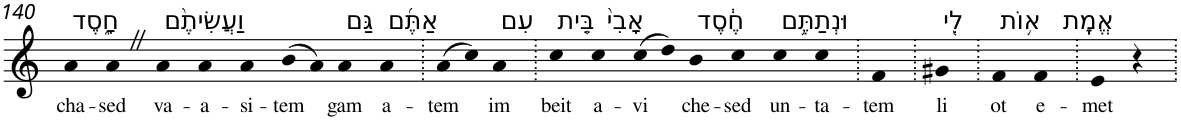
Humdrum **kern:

**kern	**text
*part1	*part1
*staff1	*staff1
*I"Piano	*
*I'Pno	*
!!LO:PB:g=z
*clefG2	*
*k[]	*
=140	=140
!LO:TX:a:t=חָ֑סֶד	!
!	!LO:LY:b
4a	cha-
!	!LO:LY:b
4aZ	-sed
!LO:TX:a:t=וַעֲשִׂיתֶ֨ם	!
!	!LO:LY:b
4a	va-
!	!LO:LY:b
4a	-a-
!	!LO:LY:b
4a	-si-
!	!LO:LY:b
(>8b	-tem
8a)	.
!LO:TX:a:t=גַּם	!
!	!LO:LY:b
4a	gam
!LO:TX:a:t=אַתֶּ֜ם	!
!	!LO:LY:b
4a	a-
=141.	=141.
!	!LO:LY:b
(>8a	-tem
8cc)	.
!LO:TX:a:t=עִם	!
!	!LO:LY:b
4a	im
=142.	=142.
!LO:TX:a:t=בֵּ֤ית	!
!	!LO:LY:b
4cc	beit
!LO:TX:a:t=אָבִי֙	!
!	!LO:LY:b
4cc	a-
!	!LO:LY:b
(>8cc	-vi
8dd)	.
!LO:TX:a:t=חֶ֔סֶד	!
!	!LO:LY:b
4b	che-
!	!LO:LY:b
4cc	-sed
!LO:TX:a:t=וּנְתַתֶּ֥ם	!
!	!LO:LY:b
4cc	un-
!	!LO:LY:b
4cc	-ta-
=143.	=143.
!	!LO:LY:b
4f	-tem
=144.	=144.
!LO:TX:a:t=לִ֖י	!
!	!LO:LY:b
4g#X	li
=145.	=145.
!LO:TX:a:t=א֥וֹת	!
!	!LO:LY:b
4f	ot
!LO:TX:a:t=אֱמֶֽת	!
!	!LO:LY:b
4f	e-
=146.	=146.
!	!LO:LY:b
4e	-met
4r	.
=.	=.
*-	*-
